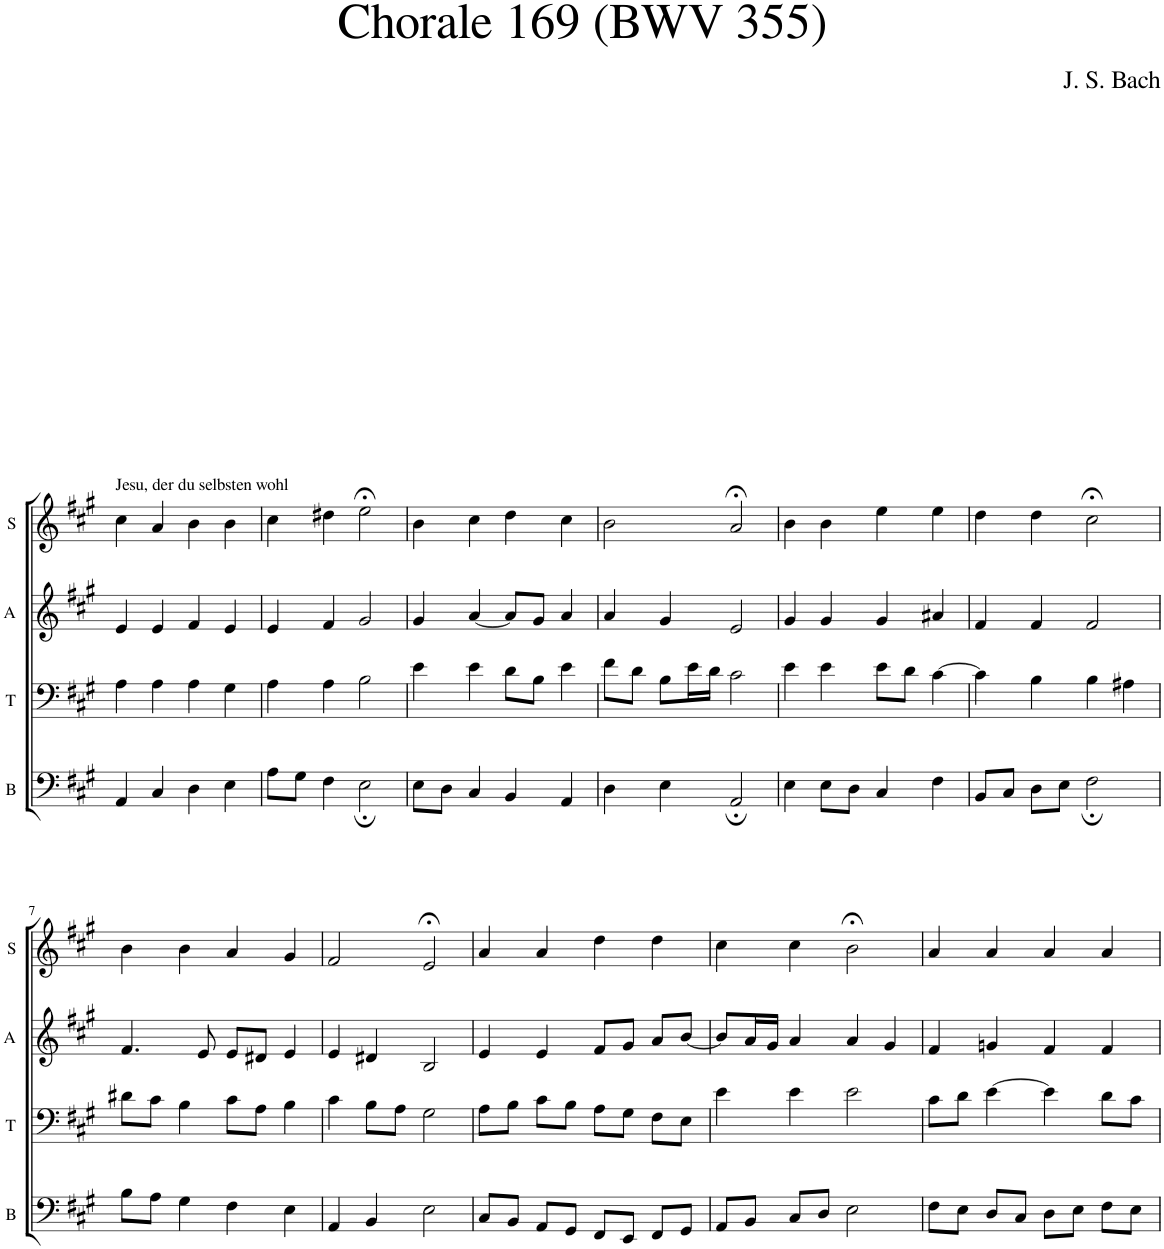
**kern	**kern	**kern	**kern
*part4	*part3	*part2	*part1
*staff4	*staff3	*staff2	*staff1
*I"B	*I"T	*I"A	*I"S
*I'B	*I'T	*I'A	*I'S
*clefF4	*clefF4	*clefG2	*clefG2
*k[f#c#g#]	*k[f#c#g#]	*k[f#c#g#]	*k[f#c#g#]
=1	=1	=1	=1
!	!	!	!LO:TX:a:t=Jesu, der du selbsten wohl
4AA/	4A\	4e/	4cc#\
4C#/	4A\	4e/	4a/
4D\	4A\	4f#/	4b\
4E\	4G#\	4e/	4b\
=2	=2	=2	=2
8A\L	4A\	4e/	4cc#\
8G#\J	.	.	.
4F#\	4A\	4f#/	4dd#X\
2E;\	2B\	2g#/	2ee;<\
=3	=3	=3	=3
8E\L	4e\	4g#/	4b\
8D\J	.	.	.
4C#/	4e\	[4a/	4cc#\
4BB/	8d\L	8a/L]	4dd\
.	8B\J	8g#/J	.
4AA/	4e\	4a/	4cc#\
=4	=4	=4	=4
4D\	8f#\L	4a/	2b\
.	8d\J	.	.
4E\	8B\L	4g#/	.
.	16e\L	.	.
.	16d\JJ	.	.
2AA;/	2c#\	2e/	2a;</
=5	=5	=5	=5
4E\	4e\	4g#/	4b\
8E\L	4e\	4g#/	4b\
8D\J	.	.	.
4C#/	8e\L	4g#/	4ee\
.	8d\J	.	.
4F#\	[4c#\	4a#X/	4ee\
=6	=6	=6	=6
8BB/L	4c#\]	4f#/	4dd\
8C#/J	.	.	.
8D\L	4B\	4f#/	4dd\
8E\J	.	.	.
2F#;\	4B\	2f#/	2cc#;<\
.	4A#X\	.	.
!!LO:LB:g=z
=7	=7	=7	=7
8B\L	8d#X\L	4.f#/	4b\
8A\J	8c#\J	.	.
4G#\	4B\	.	4b\
.	.	8e/	.
4F#\	8c#\L	8e/L	4a/
.	8A\J	8d#X/J	.
4E\	4B\	4e/	4g#/
=8	=8	=8	=8
4AA/	4c#\	4e/	2f#/
4BB/	8B\L	4d#X/	.
.	8A\J	.	.
2E\	2G#\	2B/	2e;</
=9	=9	=9	=9
8C#/L	8A\L	4e/	4a/
8BB/J	8B\J	.	.
8AA/L	8c#\L	4e/	4a/
8GG#/J	8B\J	.	.
8FF#/L	8A\L	8f#/L	4dd\
8EE/J	8G#\J	8g#/J	.
8FF#/L	8F#\L	8a/L	4dd\
8GG#/J	8E\J	[8b/J	.
=10	=10	=10	=10
8AA/L	4e\	8b/L]	4cc#\
8BB/J	.	16a/L	.
.	.	16g#/JJ	.
8C#/L	4e\	4a/	4cc#\
8D/J	.	.	.
2E\	2e\	4a/	2b;<\
.	.	4g#/	.
=11	=11	=11	=11
8F#\L	8c#\L	4f#/	4a/
8E\J	8d\J	.	.
8D/L	[4e\	4gn/	4a/
8C#/J	.	.	.
8D\L	4e\]	4f#/	4a/
8E\J	.	.	.
8F#\L	8d\L	4f#/	4a/
8E\J	8c#\J	.	.
=	=	=	=
*-	*-	*-	*-
